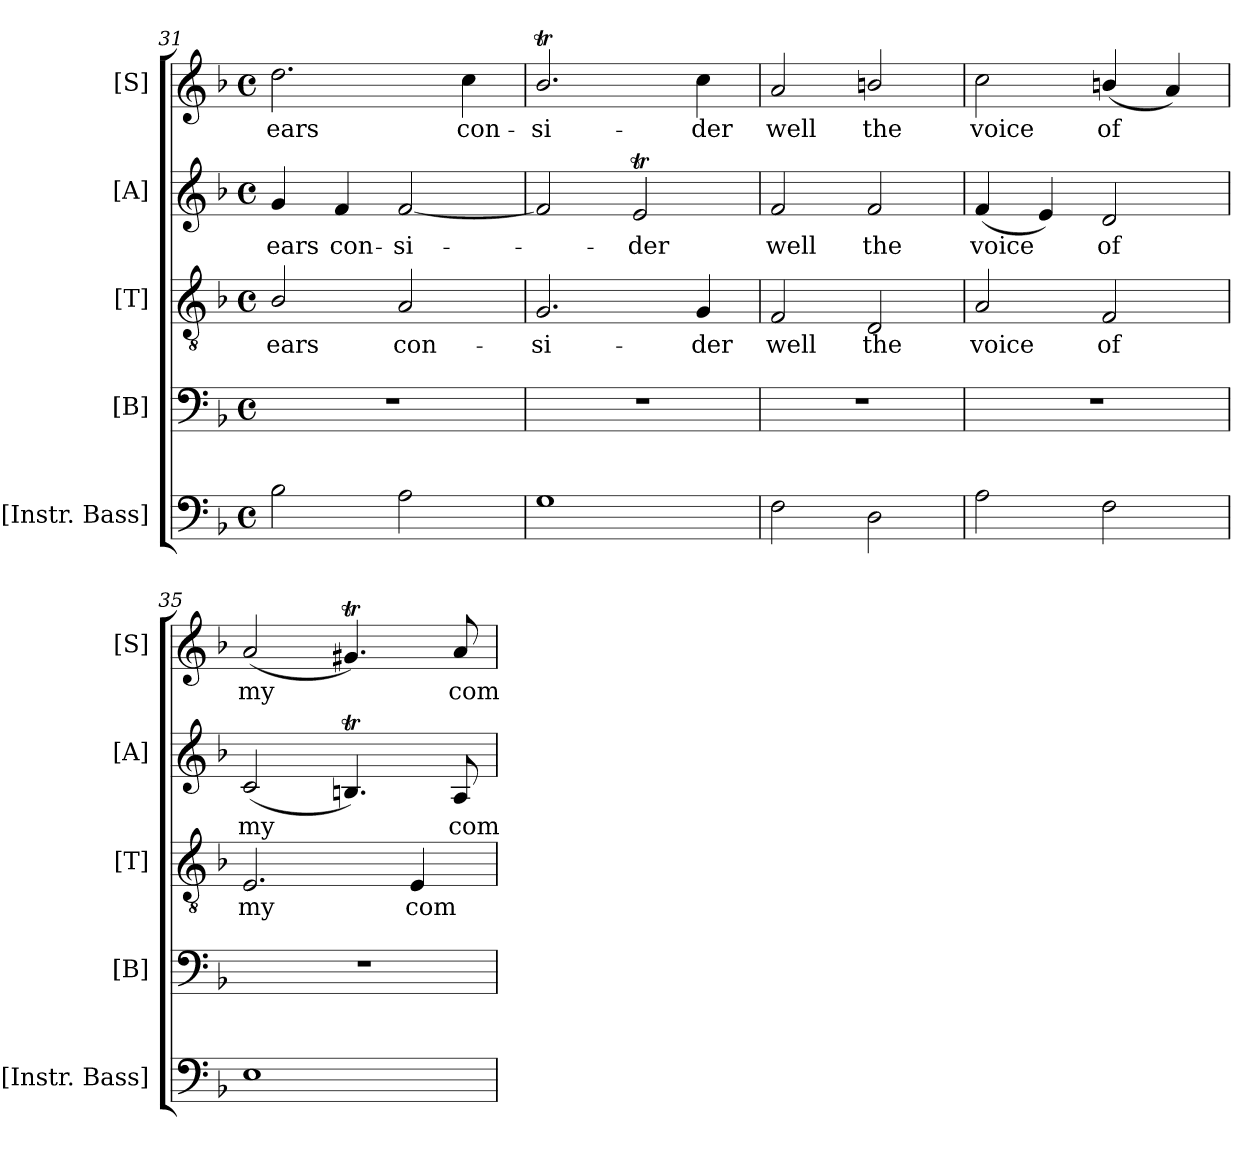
**kern	**kern	**kern	**text	**kern	**text	**kern	**text
*part5	*part4	*part3	*part3	*part2	*part2	*part1	*part1
*staff5	*staff4	*staff3	*staff3	*staff2	*staff2	*staff1	*staff1
*I"[Instr. Bass]	*I"[B]	*I"[T]	*	*I"[A]	*	*I"[S]	*
*I'[Instr. Bass]	*I'[B]	*I'[T]	*	*I'[A]	*	*I'[S]	*
*clefF4	*clefF4	*clefGv2	*	*clefG2	*	*clefG2	*
*	*	*ITrd7c12	*	*	*	*	*
*k[b-]	*k[b-]	*k[b-]	*	*k[b-]	*	*k[b-]	*
*d:	*d:	*d:	*	*d:	*	*d:	*
*M4/4	*M4/4	*M4/4	*	*M4/4	*	*M4/4	*
*met(c)	*met(c)	*met(c)	*	*met(c)	*	*met(c)	*
=31	=31	=31	=31	=31	=31	=31	=31
!	!	!	!LO:LY:b:color=#000000	!	!	!	!
!	!	!	!	!	!LO:LY:b:color=#000000	!	!
!	!	!	!	!	!	!	!LO:LY:b:color=#000000
2B-i\	1r	2BB-i/	ears	4gi/	ears	2.ddi\	ears
!	!	!	!	!	!LO:LY:b:color=#000000	!	!
.	.	.	.	4fi/	con-	.	.
!	!	!	!LO:LY:b:color=#000000	!	!	!	!
!	!	!	!	!	!LO:LY:b:color=#000000	!	!
2Ai\	.	2AAi/	con-	[2fi/	-si-	.	.
!	!	!	!	!	!	!	!LO:LY:b:color=#000000
.	.	.	.	.	.	4cci\	con-
=32	=32	=32	=32	=32	=32	=32	=32
!	!	!	!LO:LY:b:color=#000000	!	!	!	!
!	!	!	!	!	!	!	!LO:LY:b:color=#000000
1Gi	1r	2.GGi/	-si-	2fi/]	.	2.b-Ti/	-si-
!	!	!	!	!	!LO:LY:b:color=#000000	!	!
.	.	.	.	2eti/	-der	.	.
!	!	!	!LO:LY:b:color=#000000	!	!	!	!
!	!	!	!	!	!	!	!LO:LY:b:color=#000000
.	.	4GGi/	-der	.	.	4cci\	-der
=33	=33	=33	=33	=33	=33	=33	=33
!	!	!	!LO:LY:b:color=#000000	!	!	!	!
!	!	!	!	!	!LO:LY:b:color=#000000	!	!
!	!	!	!	!	!	!	!LO:LY:b:color=#000000
2Fi\	1r	2FFi/	well	2fi/	well	2ai/	well
!	!	!	!LO:LY:b:color=#000000	!	!	!	!
!	!	!	!	!	!LO:LY:b:color=#000000	!	!
!	!	!	!	!	!	!	!LO:LY:b:color=#000000
2Di\	.	2DDi/	the	2fi/	the	2bni/	the
=34	=34	=34	=34	=34	=34	=34	=34
!	!	!	!LO:LY:b:color=#000000	!	!	!	!
!	!	!	!	!	!LO:LY:b:color=#000000	!	!
!	!	!	!	!	!	!	!LO:LY:b:color=#000000
2Ai\	1r	2AAi/	voice	(4fi/	voice	2cci\	voice
.	.	.	.	4ei/)	.	.	.
!	!	!	!LO:LY:b:color=#000000	!	!	!	!
!	!	!	!	!	!LO:LY:b:color=#000000	!	!
!	!	!	!	!	!	!	!LO:LY:b:color=#000000
2Fi\	.	2FFi/	of	2di/	of	(4bni/	of
.	.	.	.	.	.	4ai/)	.
=35	=35	=35	=35	=35	=35	=35	=35
!	!	!	!LO:LY:b:color=#000000	!	!	!	!
!	!	!	!	!	!LO:LY:b:color=#000000	!	!
!	!	!	!	!	!	!	!LO:LY:b:color=#000000
1Ei	1r	2.EEi/	my	(2ci/	my	(2ai/	my
.	.	.	.	4.Bnti/)	.	4.g#Xti/)	.
!	!	!	!LO:LY:b:color=#000000	!	!	!	!
.	.	4EEi/	com-	.	.	.	.
!	!	!	!	!	!LO:LY:b:color=#000000	!	!
!	!	!	!	!	!	!	!LO:LY:b:color=#000000
.	.	.	.	8Ai/	com-	8ai/	com-
=	=	=	=	=	=	=	=
*-	*-	*-	*-	*-	*-	*-	*-
